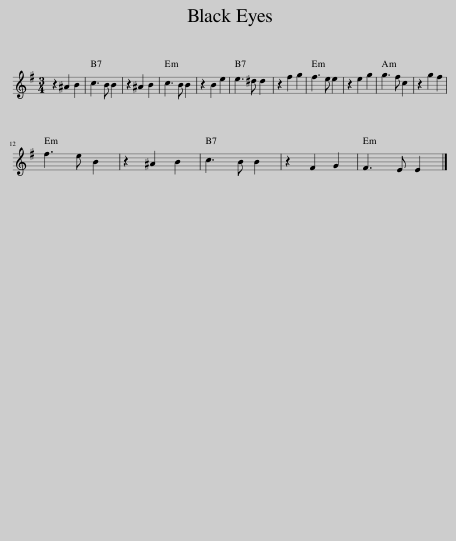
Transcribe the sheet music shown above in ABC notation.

X:1
L:1/8
M:3/4
I:linebreak $
K:Emin
V:1 treble
V:1
 z2 ^A2 B2 | c3 B B2 | z2 ^A2 B2 | c3 B B2 | z2 B2 e2 | %5
 e3 ^d d2 | z2 f2 g2 | f3 e e2 | z2 e2 g2 | g3 f c2 | %10
 z2 g2 f2 |$ f3 e B2 | z2 ^A2 B2 | c3 B B2 | z2 F2 G2 | %15
 F3 E E2 |] %16
